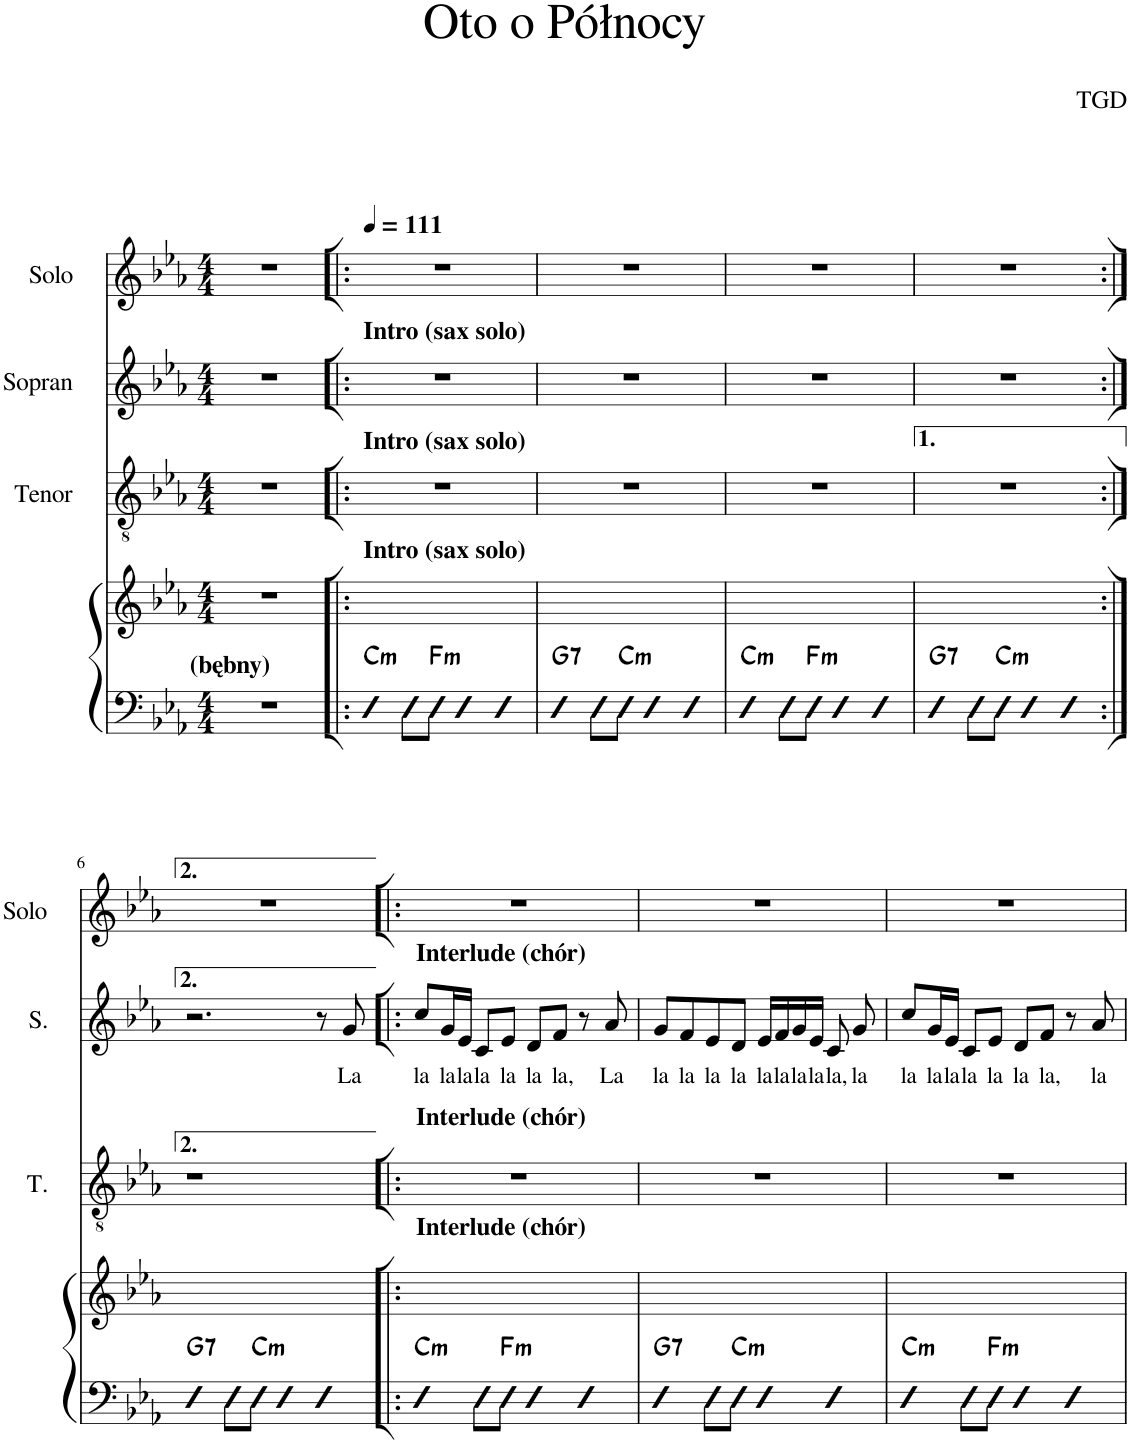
**kern	**kern	**harte	**kern	**kern	**text	**kern
*part4	*part4	*part4	*part3	*part2	*part2	*part1
*staff5	*staff4	*	*staff3	*staff2	*staff2	*staff1
*I"Piano	*	*	*I"Tenor	*I"Sopran	*	*I"Solo
*I'Pno	*	*	*I'T.	*I'S.	*	*I'Solo
*clefF4	*clefG2	*	*clefGv2	*clefG2	*	*clefG2
*k[b-e-a-]	*k[b-e-a-]	*	*k[b-e-a-]	*k[b-e-a-]	*	*k[b-e-a-]
*M4/4	*M4/4	*	*M4/4	*M4/4	*	*M4/4
=1	=1	=1	=1	=1	=1	=1
!LO:TX:a:B:t=(bębny)	!	!	!	!	!	!
1r	1r	.	1r	1r	.	1r
=2!|:	=2!|:	=2!|:	=2!|:	=2!|:	=2!|:	=2!|:
*	*	*	*	*	*	*MM111
!	!	!	!	!LO:TX:a:B:t=Intro (sax solo)	!	!
!	!	!	!LO:TX:a:B:t=Intro (sax solo)	!	!	!
!	!LO:TX:a:B:t=Intro (sax solo)	!LO:H:kt=m	!	!	!	!
*	*^	*	*	*	*	*
4E-	1ryy	4.ryy	C:min	1r	1r	.	1r
8E-\L	.	.	.	.	.	.	.
!	!	!	!LO:H:kt=m	!	!	!	!
8E-\J	.	2ryy	F:min	.	.	.	.
4E-	.	.	.	.	.	.	.
4E-	.	.	.	.	.	.	.
.	.	8ryy	.	.	.	.	.
=3	=3	=3	=3	=3	=3	=3	=3
!	!	!	!LO:H:kt=7	!	!	!	!
4E-	1ryy	4.ryy	G:7	1r	1r	.	1r
8E-\L	.	.	.	.	.	.	.
!	!	!	!LO:H:kt=m	!	!	!	!
8E-\J	.	2ryy	C:min	.	.	.	.
4E-	.	.	.	.	.	.	.
4E-	.	.	.	.	.	.	.
.	.	8ryy	.	.	.	.	.
=4	=4	=4	=4	=4	=4	=4	=4
!	!	!	!LO:H:kt=m	!	!	!	!
4E-	1ryy	4.ryy	C:min	1r	1r	.	1r
8E-\L	.	.	.	.	.	.	.
!	!	!	!LO:H:kt=m	!	!	!	!
8E-\J	.	2ryy	F:min	.	.	.	.
4E-	.	.	.	.	.	.	.
4E-	.	.	.	.	.	.	.
.	.	8ryy	.	.	.	.	.
=5	=5	=5	=5	=5	=5	=5	=5
!	!	!	!LO:H:kt=7	!	!	!	!
4E-	1ryy	4.ryy	G:7	1r	1r	.	1r
8E-\L	.	.	.	.	.	.	.
!	!	!	!LO:H:kt=m	!	!	!	!
8E-\J	.	2ryy	C:min	.	.	.	.
4E-	.	.	.	.	.	.	.
4E-	.	.	.	.	.	.	.
.	.	8ryy	.	.	.	.	.
!!LO:LB:g=z
=6:|!	=6:|!	=6:|!	=6:|!	=6:|!	=6:|!	=6:|!	=6:|!
!	!	!	!LO:H:kt=7	!	!	!	!
4E-	1ryy	4.ryy	G:7	1r	2.r	.	1r
8E-\L	.	.	.	.	.	.	.
!	!	!	!LO:H:kt=m	!	!	!	!
8E-\J	.	2ryy	C:min	.	.	.	.
4E-	.	.	.	.	.	.	.
4E-	.	.	.	.	8r	.	.
!	!	!	!	!	!	!LO:LY:b	!
.	.	8ryy	.	.	8g/	La	.
=7!|:	=7!|:	=7!|:	=7!|:	=7!|:	=7!|:	=7!|:	=7!|:
!	!	!	!	!	!LO:TX:a:B:t=Interlude (chór)	!	!
!	!	!	!	!LO:TX:a:B:t=Interlude (chór)	!	!	!
!	!LO:TX:a:B:t=Interlude (chór)	!	!	!	!	!	!
!	!	!	!LO:H:kt=m	!	!	!LO:LY:b	!
4E-	1ryy	4.ryy	C:min	1r	8cc/L	la	1r
!	!	!	!	!	!	!LO:LY:b	!
.	.	.	.	.	16g/L	la	.
!	!	!	!	!	!	!LO:LY:b	!
.	.	.	.	.	16e-/JJ	la	.
!	!	!	!	!	!	!LO:LY:b	!
8E-\L	.	.	.	.	8c/L	la	.
!	!	!	!LO:H:kt=m	!	!	!LO:LY:b	!
8E-\J	.	2ryy	F:min	.	8e-/J	la	.
!	!	!	!	!	!	!LO:LY:b	!
4E-	.	.	.	.	8d/L	la	.
!	!	!	!	!	!	!LO:LY:b	!
.	.	.	.	.	8f/J	la,	.
4E-	.	.	.	.	8r	.	.
!	!	!	!	!	!	!LO:LY:b	!
.	.	8ryy	.	.	8a-/	La	.
=8	=8	=8	=8	=8	=8	=8	=8
!	!	!	!LO:H:kt=7	!	!	!LO:LY:b	!
4E-	1ryy	4.ryy	G:7	1r	8g/L	la	1r
!	!	!	!	!	!	!LO:LY:b	!
.	.	.	.	.	8f/	la	.
!	!	!	!	!	!	!LO:LY:b	!
8E-\L	.	.	.	.	8e-/	la	.
!	!	!	!LO:H:kt=m	!	!	!LO:LY:b	!
8E-\J	.	2ryy	C:min	.	8d/J	la	.
!	!	!	!	!	!	!LO:LY:b	!
4E-	.	.	.	.	16e-/LL	la	.
!	!	!	!	!	!	!LO:LY:b	!
.	.	.	.	.	16f/	la	.
!	!	!	!	!	!	!LO:LY:b	!
.	.	.	.	.	16g/	la	.
!	!	!	!	!	!	!LO:LY:b	!
.	.	.	.	.	16e-/JJ	la	.
!	!	!	!	!	!	!LO:LY:b	!
4E-	.	.	.	.	8c/	la,	.
!	!	!	!	!	!	!LO:LY:b	!
.	.	8ryy	.	.	8g/	la	.
=9	=9	=9	=9	=9	=9	=9	=9
!	!	!	!LO:H:kt=m	!	!	!LO:LY:b	!
4E-	1ryy	4.ryy	C:min	1r	8cc/L	la	1r
!	!	!	!	!	!	!LO:LY:b	!
.	.	.	.	.	16g/L	la	.
!	!	!	!	!	!	!LO:LY:b	!
.	.	.	.	.	16e-/JJ	la	.
!	!	!	!	!	!	!LO:LY:b	!
8E-\L	.	.	.	.	8c/L	la	.
!	!	!	!LO:H:kt=m	!	!	!LO:LY:b	!
8E-\J	.	2ryy	F:min	.	8e-/J	la	.
!	!	!	!	!	!	!LO:LY:b	!
4E-	.	.	.	.	8d/L	la	.
!	!	!	!	!	!	!LO:LY:b	!
.	.	.	.	.	8f/J	la,	.
4E-	.	.	.	.	8r	.	.
!	!	!	!	!	!	!LO:LY:b	!
.	.	8ryy	.	.	8a-/	la	.
*	*v	*v	*	*	*	*	*
=	=	=	=	=	=	=
*-	*-	*-	*-	*-	*-	*-
